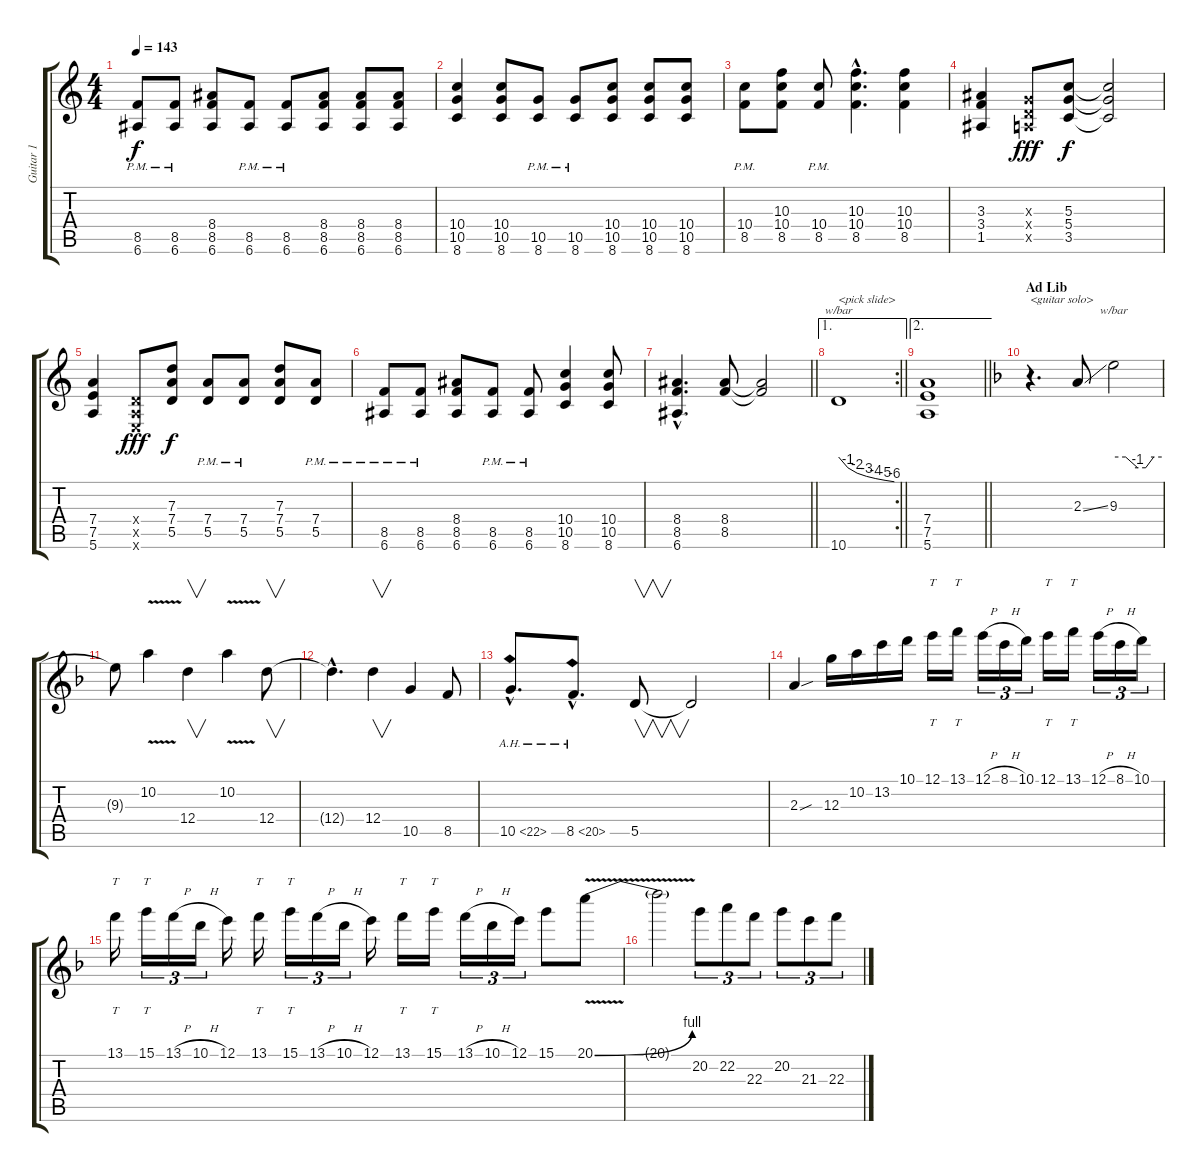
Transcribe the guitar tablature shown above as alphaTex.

\track ("Guitar 1" "Guitar 1") {instrument distortionguitar}
\staff {score tabs}
\tuning (E4 B3 G3 D3 A2 E2) {hide}
\ts (4 4)
\tempo 143
\clef g2
\ks c
(8.5{pm} 6.6{pm}).8{dy f} (8.5{pm} 6.6{pm}).8 (8.4 8.5 6.6).8 (8.5{pm} 6.6{pm}).8 (8.5{pm} 6.6{pm}).8 (8.4 8.5 6.6).8 (8.4 8.5 6.6).8 (8.4 8.5 6.6).8 |
(10.4 10.5 8.6).4 (10.4 10.5 8.6).8 (10.5{pm} 8.6{pm}).8 (10.5{pm} 8.6{pm}).8 (10.4 10.5 8.6).8 (10.4 10.5 8.6).8 (10.4 10.5 8.6).8 |
(10.4{pm} 8.5{pm}).8 (10.3 10.4 8.5).8 (10.4{pm} 8.5{pm}).8 (10.3{hac} 10.4{hac} 8.5{hac}).4{d} (10.3 10.4 8.5).4 |
(3.3 3.4 1.5).4 (0.3{x} 0.4{x} 0.5{x}).8{dy fff} (5.3 5.4 3.5).8{dy f} (5.3{t} 5.4{t} 3.5{t}).2 |
(7.4 7.5 5.6).4 (0.4{x} 0.5{x} 0.6{x}).8{dy fff} (7.3 7.4 5.5).8{dy f} (7.4{pm} 5.5{pm}).8 (7.4{pm} 5.5{pm}).8 (7.3 7.4 5.5).8 (7.4{pm} 5.5{pm}).8 |
(8.5{pm} 6.6{pm}).8 (8.5{pm} 6.6{pm}).8 (8.4 8.5 6.6).8 (8.5{pm} 6.6{pm}).8 (8.5{pm} 6.6{pm}).8 (10.4 10.5 8.6).4 (10.4 10.5 8.6).8 |
\barLineRight lightlight
(8.4{hac} 8.5{hac} 6.6{hac}).4{d} (8.4 8.5).8 (8.4{t} 8.5{t}).2 |
\ae 1
\rc 2
\barLineRight lightlight
10.6.1{tbe (custom default 0 0 10 -4 20 -8 30 -12 40 -16 50 -20 60 -24) txt "<pick slide>" instrument guitarharmonics} |
\ae 2
\barLineRight lightlight
(7.4 7.5 5.6).1 |
\section ("" "Ad Lib")
\ks f
r.4{d txt "<guitar solo>" volume 16} 2.3{ss}.8 9.3.2{tbe (custom default 0 0 15 0 30 -4 40 -4 50 0 60 0)} |
9.3{t}.8 10.2{v}.4{instrument guitarharmonics} 12.4.4{v} 10.2{v}.4 12.4.8{v} |
12.4{hac t}.4{d} 12.4.4{v} 10.5.4 8.5.8 |
10.5{ah 12 hac}.8{d instrument distortionguitar} 8.5{ah 12 hac}.8{d} 5.5.8{v instrument guitarharmonics} 5.5{t}.2 |
2.3{sou}.4{instrument distortionguitar} 12.3.16 10.2.16 13.2.16 10.1.16 12.1.16{tt} 13.1.16{tt} 12.1{h}.16{tu (3 2)} 8.1{h}.16{tu (3 2)} 10.1.16{tu (3 2)} 12.1.16{tt} 13.1.16{tt} 12.1{h}.16{tu (3 2)} 8.1{h}.16{tu (3 2)} 10.1.16{tu (3 2)} |
13.1.16{tt} 15.1.16{tt tu (3 2)} 13.1{h}.16{tu (3 2)} 10.1{h}.16{tu (3 2)} 12.1.16 13.1.16{tt} 15.1.16{tt tu (3 2)} 13.1{h}.16{tu (3 2)} 10.1{h}.16{tu (3 2)} 12.1.16 13.1.16{tt} 15.1.16{tt} 13.1{h}.16{tu (3 2)} 10.1{h}.16{tu (3 2)} 12.1.16{tu (3 2)} 15.1.8 20.1{be (bend 0 0 60 4) v}.8 |
20.1{t}.2 20.2.8{tu (3 2)} 22.2.8{tu (3 2)} 22.3.8{tu (3 2)} 20.2.8{tu (3 2)} 21.3.8{tu (3 2)} 22.3.8{tu (3 2)}
